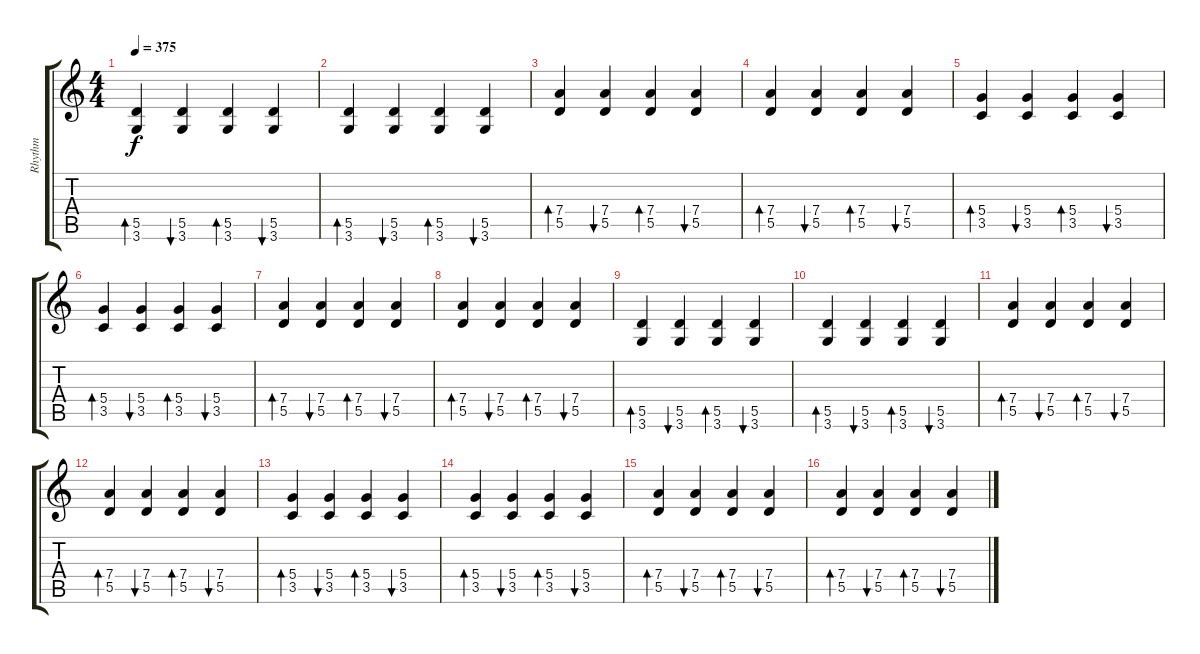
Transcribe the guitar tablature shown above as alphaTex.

\track ("Rhythm" "Rhythm") {instrument acousticguitarsteel}
\staff {score tabs}
\tuning (E4 B3 G3 D3 A2 E2) {hide}
\ts (4 4)
\tempo 375
\clef g2
\ks c
(5.5 3.6).4{bd 60 dy f} (5.5 3.6).4{bu 60} (5.5 3.6).4{bd 60} (5.5 3.6).4{bu 60} |
(5.5 3.6).4{bd 60} (5.5 3.6).4{bu 60} (5.5 3.6).4{bd 60} (5.5 3.6).4{bu 60} |
(7.4 5.5).4{bd 60} (7.4 5.5).4{bu 60} (7.4 5.5).4{bd 60} (7.4 5.5).4{bu 60} |
(7.4 5.5).4{bd 60} (7.4 5.5).4{bu 60} (7.4 5.5).4{bd 60} (7.4 5.5).4{bu 60} |
(5.4 3.5).4{bd 60} (5.4 3.5).4{bu 60} (5.4 3.5).4{bd 60} (5.4 3.5).4{bu 60} |
(5.4 3.5).4{bd 60} (5.4 3.5).4{bu 60} (5.4 3.5).4{bd 60} (5.4 3.5).4{bu 60} |
(7.4 5.5).4{bd 60} (7.4 5.5).4{bu 60} (7.4 5.5).4{bd 60} (7.4 5.5).4{bu 60} |
(7.4 5.5).4{bd 60} (7.4 5.5).4{bu 60} (7.4 5.5).4{bd 60} (7.4 5.5).4{bu 60} |
(5.5 3.6).4{bd 60} (5.5 3.6).4{bu 60} (5.5 3.6).4{bd 60} (5.5 3.6).4{bu 60} |
(5.5 3.6).4{bd 60} (5.5 3.6).4{bu 60} (5.5 3.6).4{bd 60} (5.5 3.6).4{bu 60} |
(7.4 5.5).4{bd 60} (7.4 5.5).4{bu 60} (7.4 5.5).4{bd 60} (7.4 5.5).4{bu 60} |
(7.4 5.5).4{bd 60} (7.4 5.5).4{bu 60} (7.4 5.5).4{bd 60} (7.4 5.5).4{bu 60} |
(5.4 3.5).4{bd 60} (5.4 3.5).4{bu 60} (5.4 3.5).4{bd 60} (5.4 3.5).4{bu 60} |
(5.4 3.5).4{bd 60} (5.4 3.5).4{bu 60} (5.4 3.5).4{bd 60} (5.4 3.5).4{bu 60} |
(7.4 5.5).4{bd 60} (7.4 5.5).4{bu 60} (7.4 5.5).4{bd 60} (7.4 5.5).4{bu 60} |
(7.4 5.5).4{bd 60} (7.4 5.5).4{bu 60} (7.4 5.5).4{bd 60} (7.4 5.5).4{bu 60}
